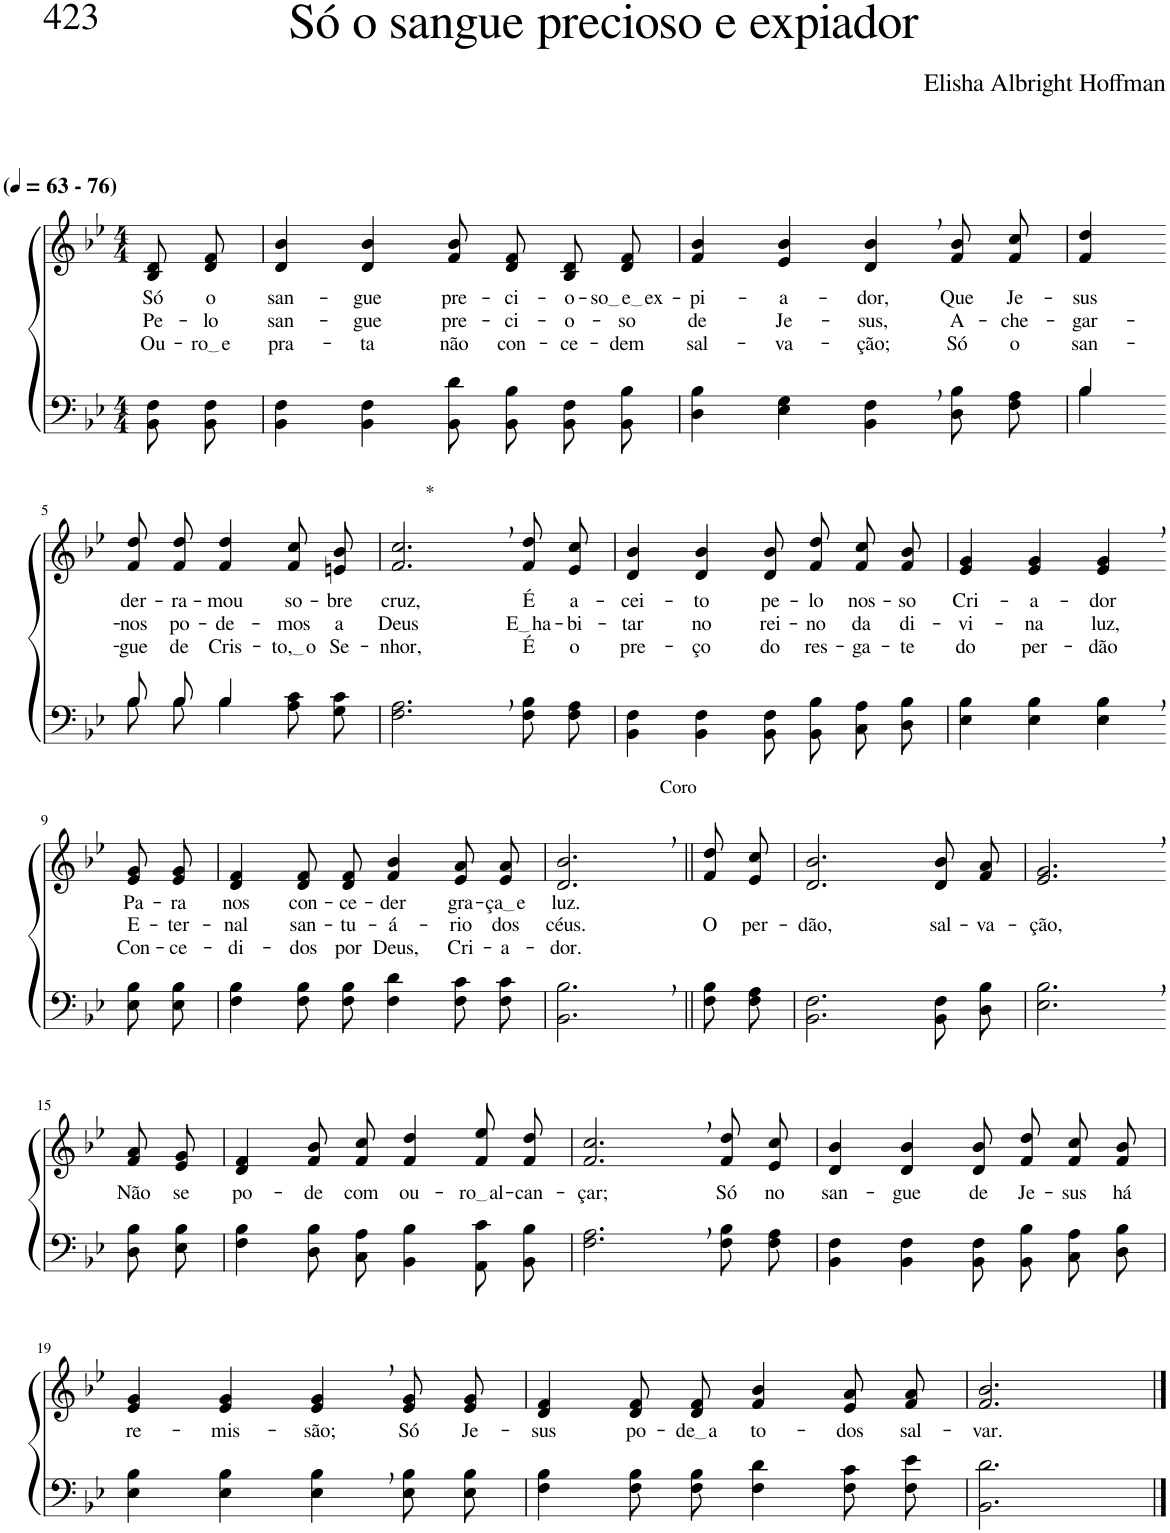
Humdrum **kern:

**kern	**kern	**text	**text	**text
*part2	*part1	*part1	*part1	*part1
*staff2	*staff1	*staff1	*staff1	*staff1
*I"Parte III e IV	*I"Parte I e II	*	*	*
*clefF4	*clefG2	*	*	*
*Trd1c2	*Trd1c2	*	*	*
*k[b-e-]	*k[b-e-]	*	*	*
*M4/4	*M4/4	*	*	*
*MM63	*MM63	*	*	*
=1	=1	=1	=1	=1
!	!LO:TX:a:B:t=(	!	!	!
!	!LO:TX:a:B:t=- 76)	!	!	!
!	!	!LO:LY:b	!LO:LY:b	!LO:LY:b
8BB-\ 8F\L	8B-/ 8d/L	Só	Pe-	Ou-
!	!	!LO:LY:b	!LO:LY:b	!LO:LY:b
8BB-\ 8F\J	8d/ 8f/J	o	-lo	ro e
=2	=2	=2	=2	=2
!	!	!LO:LY:b	!LO:LY:b	!LO:LY:b
4BB-\ 4F\	4d/ 4b-/	san-	san-	pra-
!	!	!LO:LY:b	!LO:LY:b	!LO:LY:b
4BB-\ 4F\	4d/ 4b-/	-gue	-gue	-ta
!	!	!LO:LY:b	!LO:LY:b	!LO:LY:b
8BB-\ 8d\L	8f/ 8b-/L	pre-	pre-	não
!	!	!LO:LY:b	!LO:LY:b	!LO:LY:b
8BB-\ 8B-\J	8d/ 8f/J	-ci-	-ci-	con-
!	!	!LO:LY:b	!LO:LY:b	!LO:LY:b
8BB-\ 8F\L	8B-/ 8d/L	-o-	-o-	-ce-
!	!	!LO:LY:b	!LO:LY:b	!LO:LY:b
8BB-\ 8B-\J	8d/ 8f/J	so e ex	-so	-dem
=3	=3	=3	=3	=3
!	!	!LO:LY:b	!LO:LY:b	!LO:LY:b
4D\ 4B-\	4f/ 4b-/	-pi-	de	sal-
!	!	!LO:LY:b	!LO:LY:b	!LO:LY:b
4E-\ 4G\	4e-/ 4b-/	-a-	Je-	-va-
!	!	!LO:LY:b	!LO:LY:b	!LO:LY:b
4BB-\, 4F\,	4d/, 4b-/,	-dor,	-sus,	-ção;
!	!	!LO:LY:b	!LO:LY:b	!LO:LY:b
8D\ 8B-\L	8f/ 8b-/L	Que	A-	Só
!	!	!LO:LY:b	!LO:LY:b	!LO:LY:b
8F\ 8A\J	8f/ 8cc/J	Je-	-che-	o
=4	=4	=4	=4	=4
*^	*	*	*	*
!	!	!	!LO:LY:b	!LO:LY:b	!LO:LY:b
4B-/	4B-\	4f/ 4dd/	-sus	-gar-	san-
!!LO:LB:g=z
=5-	=5-	=5-	=5-	=5-	=5-
!	!	!	!LO:LY:b	!LO:LY:b	!LO:LY:b
8B-/L	8B-\L	8f/ 8dd/L	der-	-nos	-gue
!	!	!	!LO:LY:b	!LO:LY:b	!LO:LY:b
8B-/J	8B-\J	8f/ 8dd/J	-ra-	po-	de
!	!	!	!LO:LY:b	!LO:LY:b	!LO:LY:b
4B-/	4B-\	4f/ 4dd/	-mou	-de-	Cris-
!	!	!	!LO:LY:b	!LO:LY:b	!LO:LY:b
4ryy	8A\ 8c\L	8f/ 8cc/L	so-	-mos	to, o
!	!	!	!LO:LY:b	!LO:LY:b	!LO:LY:b
.	8G\ 8c\J	8en/ 8b-/J	-bre	a	Se-
=6	=6	=6	=6	=6	=6
!	!	!LO:TX:a:t=*	!	!	!
!	!	!	!LO:LY:b	!LO:LY:b	!LO:LY:b
*v	*v	*	*	*	*
2.F\, 2.A\,	2.f/, 2.cc/,	cruz,	Deus	-nhor,
!	!	!LO:LY:b	!LO:LY:b	!LO:LY:b
8F\ 8B-\L	8f/ 8dd/L	É	E ha	É
!	!	!LO:LY:b	!LO:LY:b	!LO:LY:b
8F\ 8A\J	8e-/ 8cc/J	a-	-bi-	o
=7	=7	=7	=7	=7
!	!	!LO:LY:b	!LO:LY:b	!LO:LY:b
4BB-\ 4F\	4d/ 4b-/	-cei-	-tar	pre-
!	!	!LO:LY:b	!LO:LY:b	!LO:LY:b
4BB-\ 4F\	4d/ 4b-/	-to	no	-ço
!	!	!LO:LY:b	!LO:LY:b	!LO:LY:b
8BB-\ 8F\L	8d/ 8b-/L	pe-	rei-	do
!	!	!LO:LY:b	!LO:LY:b	!LO:LY:b
8BB-\ 8B-\J	8f/ 8dd/J	-lo	-no	res-
!	!	!LO:LY:b	!LO:LY:b	!LO:LY:b
8C\ 8A\L	8f/ 8cc/L	nos-	da	-ga-
!	!	!LO:LY:b	!LO:LY:b	!LO:LY:b
8D\ 8B-\J	8f/ 8b-/J	-so	di-	-te
=8	=8	=8	=8	=8
!	!	!LO:LY:b	!LO:LY:b	!LO:LY:b
4E-\ 4B-\	4e-/ 4g/	Cri-	-vi-	do
!	!	!LO:LY:b	!LO:LY:b	!LO:LY:b
4E-\ 4B-\	4e-/ 4g/	-a-	-na	per-
!	!	!LO:LY:b	!LO:LY:b	!LO:LY:b
4E-\, 4B-\,	4e-/, 4g/,	-dor	luz,	-dão
!!LO:LB:g=z
=9-	=9-	=9-	=9-	=9-
!	!	!LO:LY:b	!LO:LY:b	!LO:LY:b
8E-\ 8B-\L	8e-/ 8g/L	Pa-	E-	Con-
!	!	!LO:LY:b	!LO:LY:b	!LO:LY:b
8E-\ 8B-\J	8e-/ 8g/J	-ra	-ter-	-ce-
=10	=10	=10	=10	=10
!	!	!LO:LY:b	!LO:LY:b	!LO:LY:b
4F\ 4B-\	4d/ 4f/	nos	-nal	-di-
!	!	!LO:LY:b	!LO:LY:b	!LO:LY:b
8F\ 8B-\L	8d/ 8f/L	con-	san-	-dos
!	!	!LO:LY:b	!LO:LY:b	!LO:LY:b
8F\ 8B-\J	8d/ 8f/J	-ce-	-tu-	por
!	!	!LO:LY:b	!LO:LY:b	!LO:LY:b
4F\ 4d\	4f/ 4b-/	-der	-á-	Deus,
!	!	!LO:LY:b	!LO:LY:b	!LO:LY:b
8F\ 8c\L	8e-/ 8a/L	gra-	-rio	Cri-
!	!	!LO:LY:b	!LO:LY:b	!LO:LY:b
8F\ 8c\J	8e-/ 8a/J	ça e	dos	-a-
=11	=11	=11	=11	=11
!	!LO:TX:a:t=Coro	!	!	!
!	!	!LO:LY:b	!LO:LY:b	!LO:LY:b
2.BB-\, 2.B-\,	2.d/, 2.b-/,	luz.	céus.	-dor.
=12||	=12||	=12||	=12||	=12||
!	!	!	!LO:LY:b	!
8F\ 8B-\L	8f/ 8dd/L	.	O	.
!	!	!	!LO:LY:b	!
8F\ 8A\J	8e-/ 8cc/J	.	per-	.
=13	=13	=13	=13	=13
!	!	!	!LO:LY:b	!
2.BB-\ 2.F\	2.d/ 2.b-/	.	-dão,	.
!	!	!	!LO:LY:b	!
8BB-\ 8F\L	8d/ 8b-/L	.	sal-	.
!	!	!	!LO:LY:b	!
8D\ 8B-\J	8f/ 8a/J	.	-va-	.
=14	=14	=14	=14	=14
!	!	!	!LO:LY:b	!
2.E-\, 2.B-\,	2.e-/, 2.g/,	.	-ção,	.
!!LO:LB:g=z
=15-	=15-	=15-	=15-	=15-
!	!	!LO:LY:b	!	!
8D\ 8B-\L	8f/ 8a/L	Não	.	.
!	!	!LO:LY:b	!	!
8E-\ 8B-\J	8e-/ 8g/J	se	.	.
=16	=16	=16	=16	=16
!	!	!LO:LY:b	!	!
4F\ 4B-\	4d/ 4f/	po-	.	.
!	!	!LO:LY:b	!	!
8D\ 8B-\L	8f/ 8b-/L	-de	.	.
!	!	!LO:LY:b	!	!
8C\ 8A\J	8f/ 8cc/J	com	.	.
!	!	!LO:LY:b	!	!
4BB-\ 4B-\	4f/ 4dd/	ou-	.	.
!	!	!LO:LY:b	!	!
8AA\ 8c\L	8f/ 8ee-/L	ro al	.	.
!	!	!LO:LY:b	!	!
8BB-\ 8B-\J	8f/ 8dd/J	-can-	.	.
=17	=17	=17	=17	=17
!	!	!LO:LY:b	!	!
2.F\, 2.A\,	2.f/, 2.cc/,	-çar;	.	.
!	!	!LO:LY:b	!	!
8F\ 8B-\L	8f/ 8dd/L	Só	.	.
!	!	!LO:LY:b	!	!
8F\ 8A\J	8e-/ 8cc/J	no	.	.
=18	=18	=18	=18	=18
!	!	!LO:LY:b	!	!
4BB-\ 4F\	4d/ 4b-/	san-	.	.
!	!	!LO:LY:b	!	!
4BB-\ 4F\	4d/ 4b-/	-gue	.	.
!	!	!LO:LY:b	!	!
8BB-\ 8F\L	8d/ 8b-/L	de	.	.
!	!	!LO:LY:b	!	!
8BB-\ 8B-\J	8f/ 8dd/J	Je-	.	.
!	!	!LO:LY:b	!	!
8C\ 8A\L	8f/ 8cc/L	-sus	.	.
!	!	!LO:LY:b	!	!
8D\ 8B-\J	8f/ 8b-/J	há	.	.
!!LO:LB:g=z
=19	=19	=19	=19	=19
!	!	!LO:LY:b	!	!
4E-\ 4B-\	4e-/ 4g/	re-	.	.
!	!	!LO:LY:b	!	!
4E-\ 4B-\	4e-/ 4g/	-mis-	.	.
!	!	!LO:LY:b	!	!
4E-\, 4B-\,	4e-/, 4g/,	-são;	.	.
!	!	!LO:LY:b	!	!
8E-\ 8B-\L	8e-/ 8g/L	Só	.	.
!	!	!LO:LY:b	!	!
8E-\ 8B-\J	8e-/ 8g/J	Je-	.	.
=20	=20	=20	=20	=20
!	!	!LO:LY:b	!	!
4F\ 4B-\	4d/ 4f/	-sus	.	.
!	!	!LO:LY:b	!	!
8F\ 8B-\L	8d/ 8f/L	po-	.	.
!	!	!LO:LY:b	!	!
8F\ 8B-\J	8d/ 8f/J	de a	.	.
!	!	!LO:LY:b	!	!
4F\ 4d\	4f/ 4b-/	to-	.	.
!	!	!LO:LY:b	!	!
8F\ 8c\L	8e-/ 8a/L	-dos	.	.
!	!	!LO:LY:b	!	!
8F\ 8e-\J	8f/ 8a/J	sal-	.	.
=21	=21	=21	=21	=21
!	!	!LO:LY:b	!	!
2.BB-\ 2.d\	2.f/ 2.b-/	-var.	.	.
==	==	==	==	==
*-	*-	*-	*-	*-
